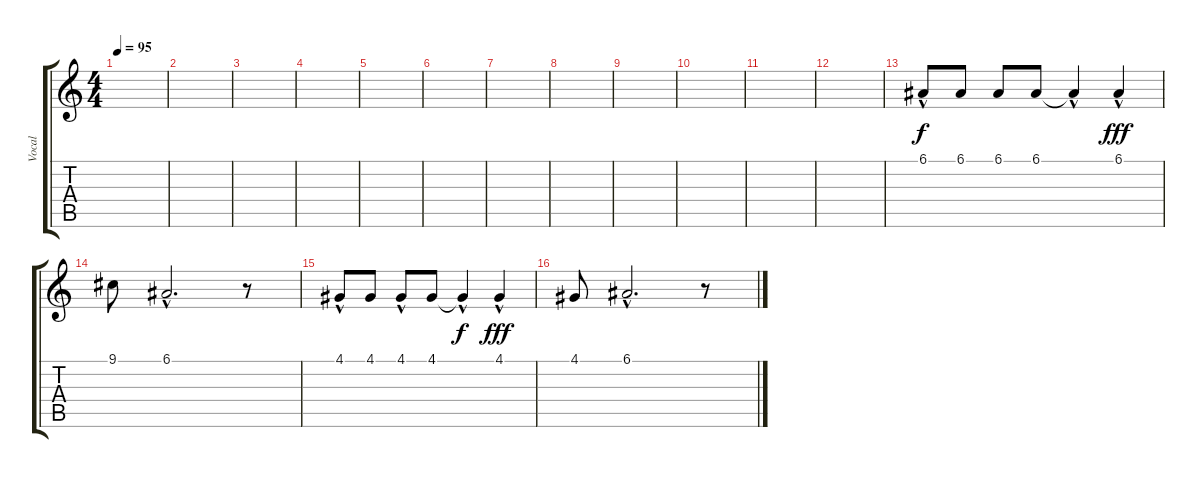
\track ("Vocal" "Vocal") {instrument tenorsax}
\staff {score tabs}
\tuning (E4 B3 G3 D3 A2 E2) {hide}
\ts (4 4)
\tempo 95
\clef g2
\ks c
|
|
|
|
|
|
|
|
|
|
|
|
6.1{hac}.8 6.1.8 6.1.8 6.1.8 6.1{hac t}.4{dy f} 6.1{hac}.4{dy fff} |
9.1.8 6.1{hac}.2{d} r.8 |
4.1{hac}.8 4.1.8 4.1{hac}.8 4.1.8 4.1{hac t}.4{dy f} 4.1{hac}.4{dy fff} |
4.1.8 6.1{hac}.2{d} r.8
